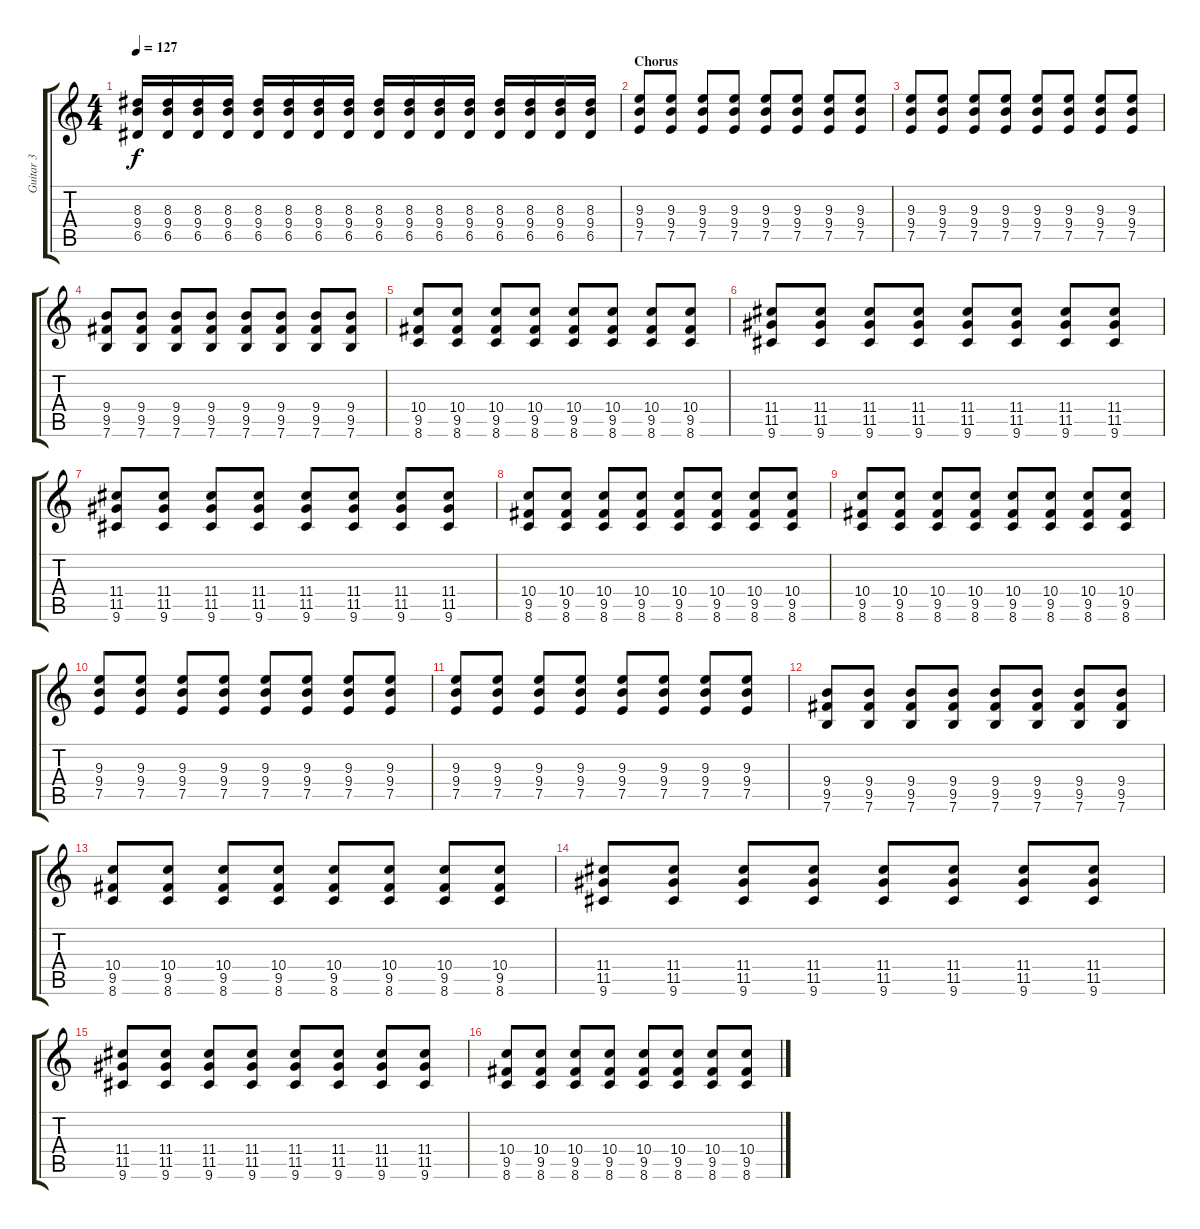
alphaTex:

\track ("Guitar 3" "Guitar 3") {instrument distortionguitar}
\staff {score tabs}
\tuning (E4 B3 G3 D3 A2 E2) {hide}
\ts (4 4)
\tempo 127
\clef g2
\ks c
(8.3 9.4 6.5).16{dy f} (8.3 9.4 6.5).16 (8.3 9.4 6.5).16 (8.3 9.4 6.5).16 (8.3 9.4 6.5).16 (8.3 9.4 6.5).16 (8.3 9.4 6.5).16 (8.3 9.4 6.5).16 (8.3 9.4 6.5).16 (8.3 9.4 6.5).16 (8.3 9.4 6.5).16 (8.3 9.4 6.5).16 (8.3 9.4 6.5).16 (8.3 9.4 6.5).16 (8.3 9.4 6.5).16 (8.3 9.4 6.5).16 |
\section ("" "Chorus")
(9.3 9.4 7.5).8 (9.3 9.4 7.5).8 (9.3 9.4 7.5).8 (9.3 9.4 7.5).8 (9.3 9.4 7.5).8 (9.3 9.4 7.5).8 (9.3 9.4 7.5).8 (9.3 9.4 7.5).8 |
(9.3 9.4 7.5).8 (9.3 9.4 7.5).8 (9.3 9.4 7.5).8 (9.3 9.4 7.5).8 (9.3 9.4 7.5).8 (9.3 9.4 7.5).8 (9.3 9.4 7.5).8 (9.3 9.4 7.5).8 |
(9.4 9.5 7.6).8 (9.4 9.5 7.6).8 (9.4 9.5 7.6).8 (9.4 9.5 7.6).8 (9.4 9.5 7.6).8 (9.4 9.5 7.6).8 (9.4 9.5 7.6).8 (9.4 9.5 7.6).8 |
(10.4 9.5 8.6).8 (10.4 9.5 8.6).8 (10.4 9.5 8.6).8 (10.4 9.5 8.6).8 (10.4 9.5 8.6).8 (10.4 9.5 8.6).8 (10.4 9.5 8.6).8 (10.4 9.5 8.6).8 |
(11.4 11.5 9.6).8 (11.4 11.5 9.6).8 (11.4 11.5 9.6).8 (11.4 11.5 9.6).8 (11.4 11.5 9.6).8 (11.4 11.5 9.6).8 (11.4 11.5 9.6).8 (11.4 11.5 9.6).8 |
(11.4 11.5 9.6).8 (11.4 11.5 9.6).8 (11.4 11.5 9.6).8 (11.4 11.5 9.6).8 (11.4 11.5 9.6).8 (11.4 11.5 9.6).8 (11.4 11.5 9.6).8 (11.4 11.5 9.6).8 |
(10.4 9.5 8.6).8 (10.4 9.5 8.6).8 (10.4 9.5 8.6).8 (10.4 9.5 8.6).8 (10.4 9.5 8.6).8 (10.4 9.5 8.6).8 (10.4 9.5 8.6).8 (10.4 9.5 8.6).8 |
(10.4 9.5 8.6).8 (10.4 9.5 8.6).8 (10.4 9.5 8.6).8 (10.4 9.5 8.6).8 (10.4 9.5 8.6).8 (10.4 9.5 8.6).8 (10.4 9.5 8.6).8 (10.4 9.5 8.6).8 |
(9.3 9.4 7.5).8 (9.3 9.4 7.5).8 (9.3 9.4 7.5).8 (9.3 9.4 7.5).8 (9.3 9.4 7.5).8 (9.3 9.4 7.5).8 (9.3 9.4 7.5).8 (9.3 9.4 7.5).8 |
(9.3 9.4 7.5).8 (9.3 9.4 7.5).8 (9.3 9.4 7.5).8 (9.3 9.4 7.5).8 (9.3 9.4 7.5).8 (9.3 9.4 7.5).8 (9.3 9.4 7.5).8 (9.3 9.4 7.5).8 |
(9.4 9.5 7.6).8 (9.4 9.5 7.6).8 (9.4 9.5 7.6).8 (9.4 9.5 7.6).8 (9.4 9.5 7.6).8 (9.4 9.5 7.6).8 (9.4 9.5 7.6).8 (9.4 9.5 7.6).8 |
(10.4 9.5 8.6).8 (10.4 9.5 8.6).8 (10.4 9.5 8.6).8 (10.4 9.5 8.6).8 (10.4 9.5 8.6).8 (10.4 9.5 8.6).8 (10.4 9.5 8.6).8 (10.4 9.5 8.6).8 |
(11.4 11.5 9.6).8 (11.4 11.5 9.6).8 (11.4 11.5 9.6).8 (11.4 11.5 9.6).8 (11.4 11.5 9.6).8 (11.4 11.5 9.6).8 (11.4 11.5 9.6).8 (11.4 11.5 9.6).8 |
(11.4 11.5 9.6).8 (11.4 11.5 9.6).8 (11.4 11.5 9.6).8 (11.4 11.5 9.6).8 (11.4 11.5 9.6).8 (11.4 11.5 9.6).8 (11.4 11.5 9.6).8 (11.4 11.5 9.6).8 |
(10.4 9.5 8.6).8 (10.4 9.5 8.6).8 (10.4 9.5 8.6).8 (10.4 9.5 8.6).8 (10.4 9.5 8.6).8 (10.4 9.5 8.6).8 (10.4 9.5 8.6).8 (10.4 9.5 8.6).8
